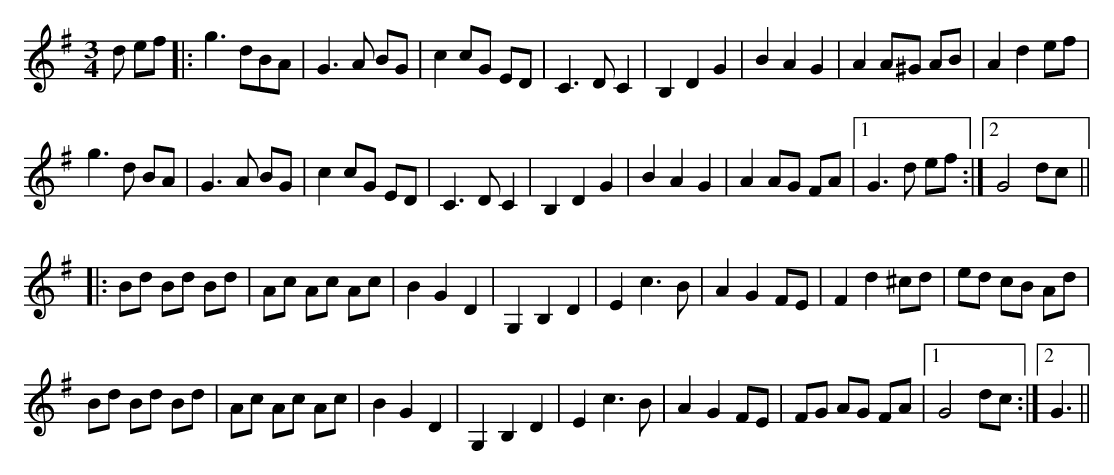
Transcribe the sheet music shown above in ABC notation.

X:1
M:3/4
K:G
d ef |: g3 dBA | G3A BG | c2 cG ED | C3D C2 | B,2 D2 G2 | B2 A2 G2 | A2 A^G AB | A2 d2 ef |
g3d BA | G3A BG | c2 cG ED | C3D C2 | B,2 D2 G2 | B2 A2 G2 | A2 AG FA |1 G3d ef :|2 G4 dc ||
|: Bd Bd Bd | Ac Ac Ac | B2 G2 D2 | G,2 B,2 D2 | E2 c3B | A2 G2 FE| F2d2 ^cd | ed cB Ad |
Bd Bd Bd | Ac Ac Ac | B2 G2 D2 | G,2 B,2 D2 | E2 c3B | A2 G2 FE| FG AG FA |1 G4 dc :|2 G3 ||
